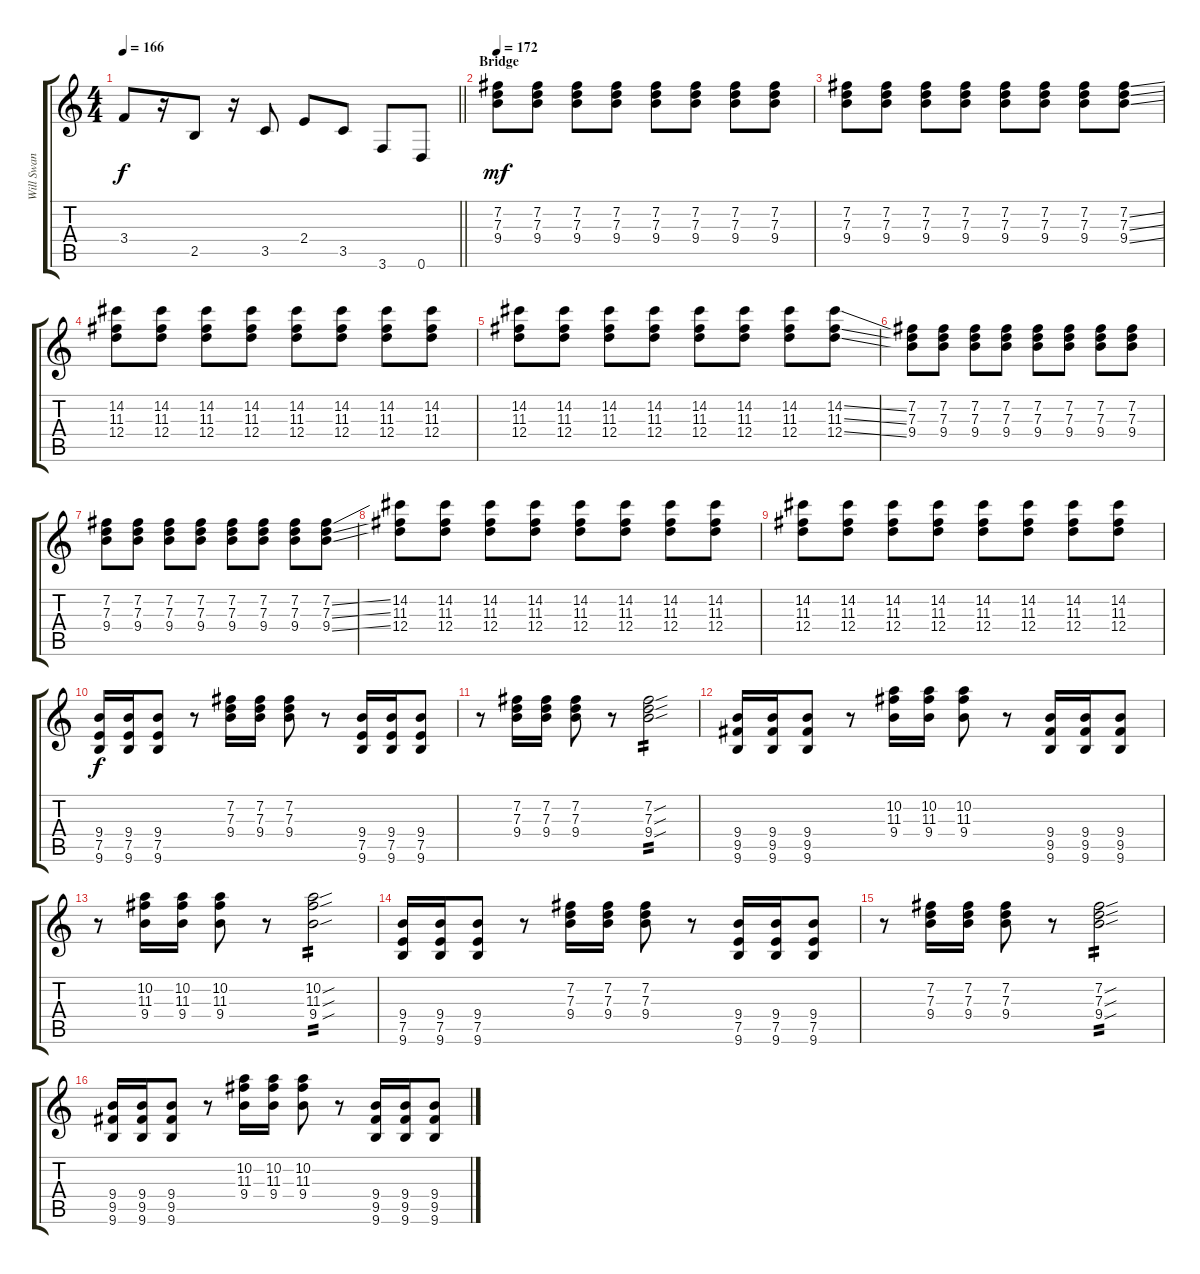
\track ("Will Swan (Guitar L)" "Will Swan ") {instrument distortionguitar}
\staff {score tabs}
\tuning (E4 B3 G3 D3 A2 D2) {hide}
\ts (4 4)
\tempo 166
\clef g2
\barLineRight lightlight
\ks c
3.4.8{dy f} r.16 2.5.8 r.16 3.5.8 2.4.8 3.5.8 3.6.8 0.6.8 |
\section ("" "Bridge")
\tempo 172
(7.2 7.3 9.4).8{dy mf volume 10 instrument electricguitarclean} (7.2 7.3 9.4).8 (7.2 7.3 9.4).8 (7.2 7.3 9.4).8 (7.2 7.3 9.4).8 (7.2 7.3 9.4).8 (7.2 7.3 9.4).8 (7.2 7.3 9.4).8 |
(7.2 7.3 9.4).8 (7.2 7.3 9.4).8 (7.2 7.3 9.4).8 (7.2 7.3 9.4).8 (7.2 7.3 9.4).8 (7.2 7.3 9.4).8 (7.2 7.3 9.4).8 (7.2{ss} 7.3{ss} 9.4{ss}).8 |
(14.2 11.3 12.4).8 (14.2 11.3 12.4).8 (14.2 11.3 12.4).8 (14.2 11.3 12.4).8 (14.2 11.3 12.4).8 (14.2 11.3 12.4).8 (14.2 11.3 12.4).8 (14.2 11.3 12.4).8 |
(14.2 11.3 12.4).8 (14.2 11.3 12.4).8 (14.2 11.3 12.4).8 (14.2 11.3 12.4).8 (14.2 11.3 12.4).8 (14.2 11.3 12.4).8 (14.2 11.3 12.4).8 (14.2{ss} 11.3{ss} 12.4{ss}).8 |
(7.2 7.3 9.4).8 (7.2 7.3 9.4).8 (7.2 7.3 9.4).8 (7.2 7.3 9.4).8 (7.2 7.3 9.4).8 (7.2 7.3 9.4).8 (7.2 7.3 9.4).8 (7.2 7.3 9.4).8 |
(7.2 7.3 9.4).8 (7.2 7.3 9.4).8 (7.2 7.3 9.4).8 (7.2 7.3 9.4).8 (7.2 7.3 9.4).8 (7.2 7.3 9.4).8 (7.2 7.3 9.4).8 (7.2{ss} 7.3{ss} 9.4{ss}).8 |
(14.2 11.3 12.4).8 (14.2 11.3 12.4).8 (14.2 11.3 12.4).8 (14.2 11.3 12.4).8 (14.2 11.3 12.4).8 (14.2 11.3 12.4).8 (14.2 11.3 12.4).8 (14.2 11.3 12.4).8 |
(14.2 11.3 12.4).8 (14.2 11.3 12.4).8 (14.2 11.3 12.4).8 (14.2 11.3 12.4).8 (14.2 11.3 12.4).8 (14.2 11.3 12.4).8 (14.2 11.3 12.4).8 (14.2 11.3 12.4).8 |
(9.4 7.5 9.6).16{dy f} (9.4 7.5 9.6).16 (9.4 7.5 9.6).8 r.8 (7.2 7.3 9.4).16 (7.2 7.3 9.4).16 (7.2 7.3 9.4).8 r.8 (9.4 7.5 9.6).16 (9.4 7.5 9.6).16 (9.4 7.5 9.6).8 |
r.8 (7.2 7.3 9.4).16 (7.2 7.3 9.4).16 (7.2 7.3 9.4).8 r.8 (7.2{sou} 7.3{sou} 9.4{sou}).2{tp 2} |
(9.4 9.5 9.6).16 (9.4 9.5 9.6).16 (9.4 9.5 9.6).8 r.8 (10.2 11.3 9.4).16 (10.2 11.3 9.4).16 (10.2 11.3 9.4).8 r.8 (9.4 9.5 9.6).16 (9.4 9.5 9.6).16 (9.4 9.5 9.6).8 |
r.8 (10.2 11.3 9.4).16 (10.2 11.3 9.4).16 (10.2 11.3 9.4).8 r.8 (10.2{sou} 11.3{sou} 9.4{sou}).2{tp 2} |
(9.4 7.5 9.6).16 (9.4 7.5 9.6).16 (9.4 7.5 9.6).8 r.8 (7.2 7.3 9.4).16 (7.2 7.3 9.4).16 (7.2 7.3 9.4).8 r.8 (9.4 7.5 9.6).16 (9.4 7.5 9.6).16 (9.4 7.5 9.6).8 |
r.8 (7.2 7.3 9.4).16 (7.2 7.3 9.4).16 (7.2 7.3 9.4).8 r.8 (7.2{sou} 7.3{sou} 9.4{sou}).2{tp 2} |
(9.4 9.5 9.6).16 (9.4 9.5 9.6).16 (9.4 9.5 9.6).8 r.8 (10.2 11.3 9.4).16 (10.2 11.3 9.4).16 (10.2 11.3 9.4).8 r.8 (9.4 9.5 9.6).16 (9.4 9.5 9.6).16 (9.4 9.5 9.6).8
